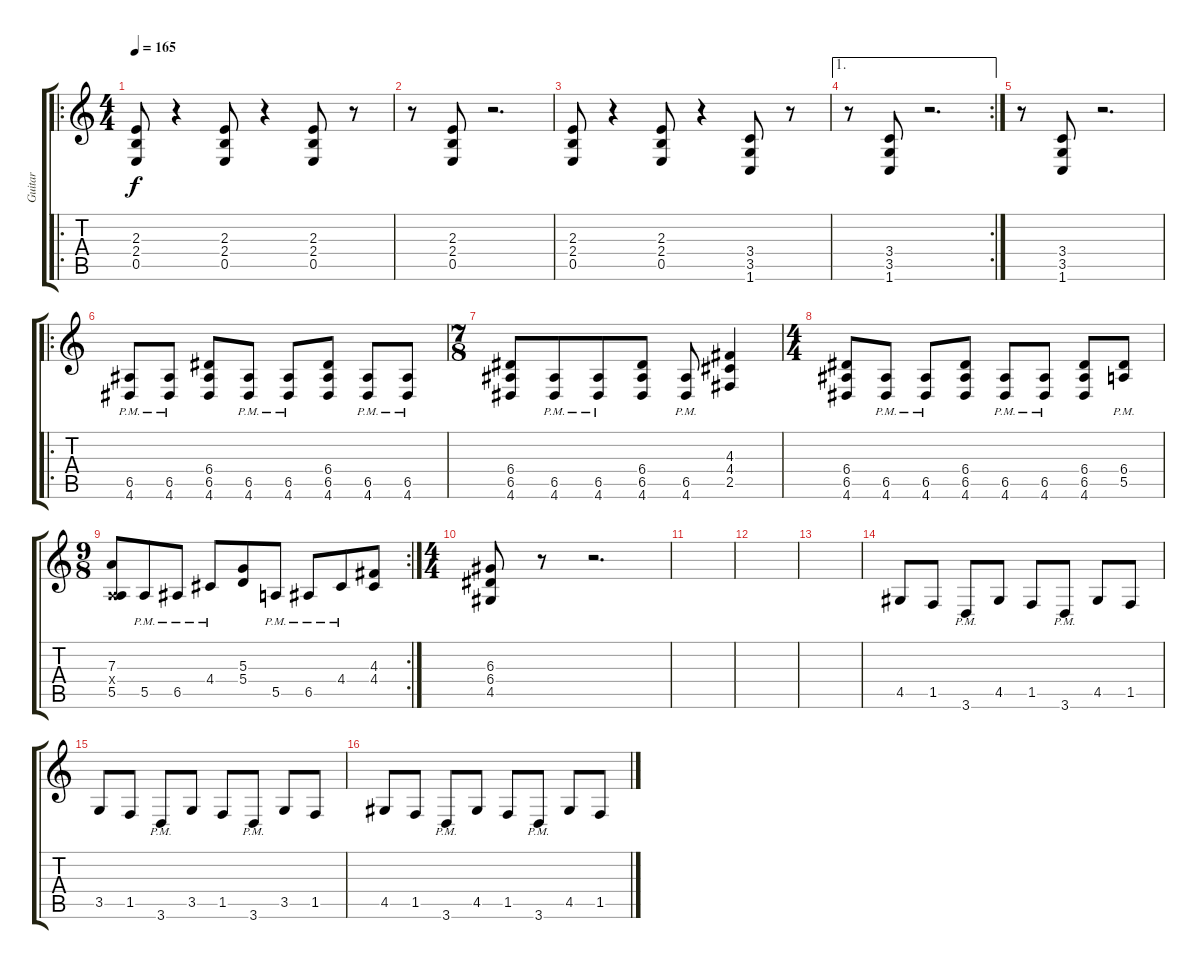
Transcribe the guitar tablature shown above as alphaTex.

\track ("Guitar" "Guitar") {instrument distortionguitar}
\staff {score tabs}
\tuning (B3 Gb3 D3 A2 E2 B1) {hide}
\ro
\ts (4 4)
\tempo 165
\clef g2
\ks c
(2.3 2.4 0.5).8{dy f} r.4 (2.3 2.4 0.5).8 r.4 (2.3 2.4 0.5).8 r.8 |
r.8 (2.3 2.4 0.5).8 r.2{d} |
(2.3 2.4 0.5).8 r.4 (2.3 2.4 0.5).8 r.4 (3.4 3.5 1.6).8 r.8 |
\ae 1
\rc 2
r.8 (3.4 3.5 1.6).8 r.2{d} |
r.8 (3.4 3.5 1.6).8 r.2{d} |
\ro
(6.5{pm} 4.6{pm}).8 (6.5{pm} 4.6{pm}).8 (6.4 6.5 4.6).8 (6.5{pm} 4.6{pm}).8 (6.5{pm} 4.6{pm}).8 (6.4 6.5 4.6).8 (6.5{pm} 4.6{pm}).8 (6.5{pm} 4.6{pm}).8 |
\ts (7 8)
(6.4 6.5 4.6).8 (6.5{pm} 4.6{pm}).8 (6.5{pm} 4.6{pm}).8 (6.4 6.5 4.6).8 (6.5{pm} 4.6{pm}).8 (4.3 4.4 2.5).4 |
\ts (4 4)
(6.4 6.5 4.6).8 (6.5{pm} 4.6{pm}).8 (6.5{pm} 4.6{pm}).8 (6.4 6.5 4.6).8 (6.5{pm} 4.6{pm}).8 (6.5{pm} 4.6{pm}).8 (6.4 6.5 4.6).8 (6.4{pm} 5.5{pm}).8 |
\rc 2
\ts (9 8)
(7.3 0.4{x} 5.5).8 5.5{pm}.8 6.5{pm}.8 4.4{pm}.8 (5.3 5.4).8 5.5{pm}.8 6.5{pm}.8 4.4{pm}.8 (4.3 4.4).8 |
\ts (4 4)
(6.3 6.4 4.5).8 r.8 r.2{d} |
|
|
|
4.5.8 1.5.8 3.6{pm}.8 4.5.8 1.5.8 3.6{pm}.8 4.5.8 1.5.8 |
3.5.8 1.5.8 3.6{pm}.8 3.5.8 1.5.8 3.6{pm}.8 3.5.8 1.5.8 |
4.5.8 1.5.8 3.6{pm}.8 4.5.8 1.5.8 3.6{pm}.8 4.5.8 1.5.8
